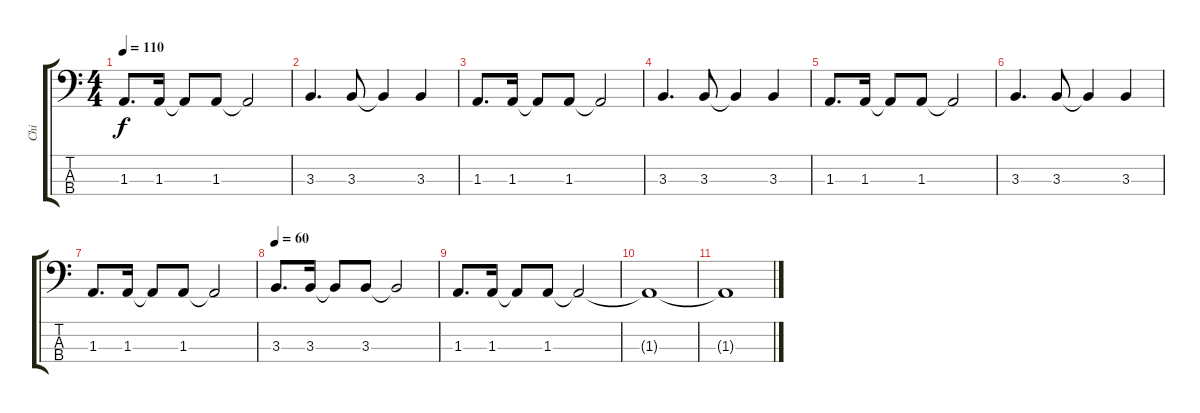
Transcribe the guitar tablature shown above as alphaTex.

\track ("Chi" "Chi") {instrument electricbassfinger}
\staff {score tabs}
\tuning (Gb2 Db2 Ab1 Db1) {hide}
\ts (4 4)
\tempo 110
\clef f4
\ks c
1.3.8{d dy f} 1.3.16 1.3{t}.8 1.3.8 1.3{t}.2 |
3.3.4{d} 3.3.8 3.3{t}.4 3.3.4 |
1.3.8{d} 1.3.16 1.3{t}.8 1.3.8 1.3{t}.2 |
3.3.4{d} 3.3.8 3.3{t}.4 3.3.4 |
1.3.8{d} 1.3.16 1.3{t}.8 1.3.8 1.3{t}.2 |
3.3.4{d} 3.3.8 3.3{t}.4 3.3.4 |
1.3.8{d} 1.3.16 1.3{t}.8 1.3.8 1.3{t}.2 |
\tempo 60
3.3.8{d} 3.3.16 3.3{t}.8 3.3.8 3.3{t}.2 |
1.3.8{d} 1.3.16 1.3{t}.8 1.3.8 1.3{t}.2 |
1.3{t}.1 |
1.3{t}.1
